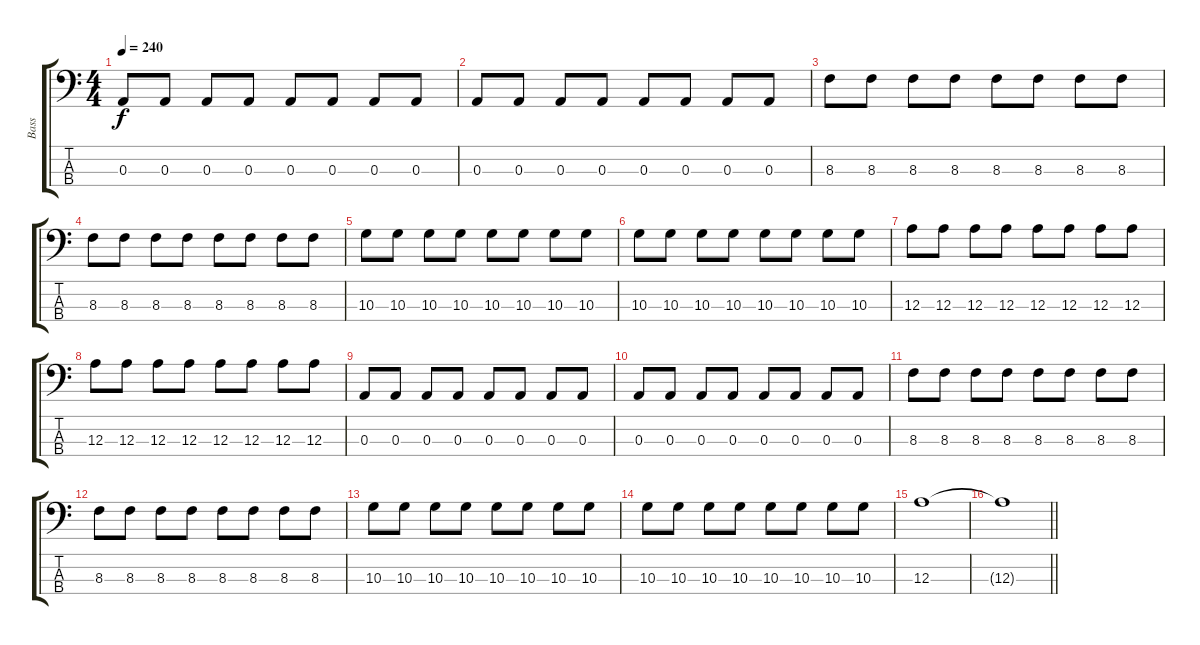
\track ("Bass" "Bass") {instrument electricbassfinger}
\staff {score tabs}
\tuning (G2 D2 A1 E1) {hide}
\ts (4 4)
\tempo 240
\clef f4
\ks c
0.3.8{dy f} 0.3.8 0.3.8 0.3.8 0.3.8 0.3.8 0.3.8 0.3.8 |
0.3.8 0.3.8 0.3.8 0.3.8 0.3.8 0.3.8 0.3.8 0.3.8 |
8.3.8 8.3.8 8.3.8 8.3.8 8.3.8 8.3.8 8.3.8 8.3.8 |
8.3.8 8.3.8 8.3.8 8.3.8 8.3.8 8.3.8 8.3.8 8.3.8 |
10.3.8 10.3.8 10.3.8 10.3.8 10.3.8 10.3.8 10.3.8 10.3.8 |
10.3.8 10.3.8 10.3.8 10.3.8 10.3.8 10.3.8 10.3.8 10.3.8 |
12.3.8 12.3.8 12.3.8 12.3.8 12.3.8 12.3.8 12.3.8 12.3.8 |
12.3.8 12.3.8 12.3.8 12.3.8 12.3.8 12.3.8 12.3.8 12.3.8 |
0.3.8 0.3.8 0.3.8 0.3.8 0.3.8 0.3.8 0.3.8 0.3.8 |
0.3.8 0.3.8 0.3.8 0.3.8 0.3.8 0.3.8 0.3.8 0.3.8 |
8.3.8 8.3.8 8.3.8 8.3.8 8.3.8 8.3.8 8.3.8 8.3.8 |
8.3.8 8.3.8 8.3.8 8.3.8 8.3.8 8.3.8 8.3.8 8.3.8 |
10.3.8 10.3.8 10.3.8 10.3.8 10.3.8 10.3.8 10.3.8 10.3.8 |
10.3.8 10.3.8 10.3.8 10.3.8 10.3.8 10.3.8 10.3.8 10.3.8 |
12.3.1 |
\barLineRight lightlight
12.3{t}.1
